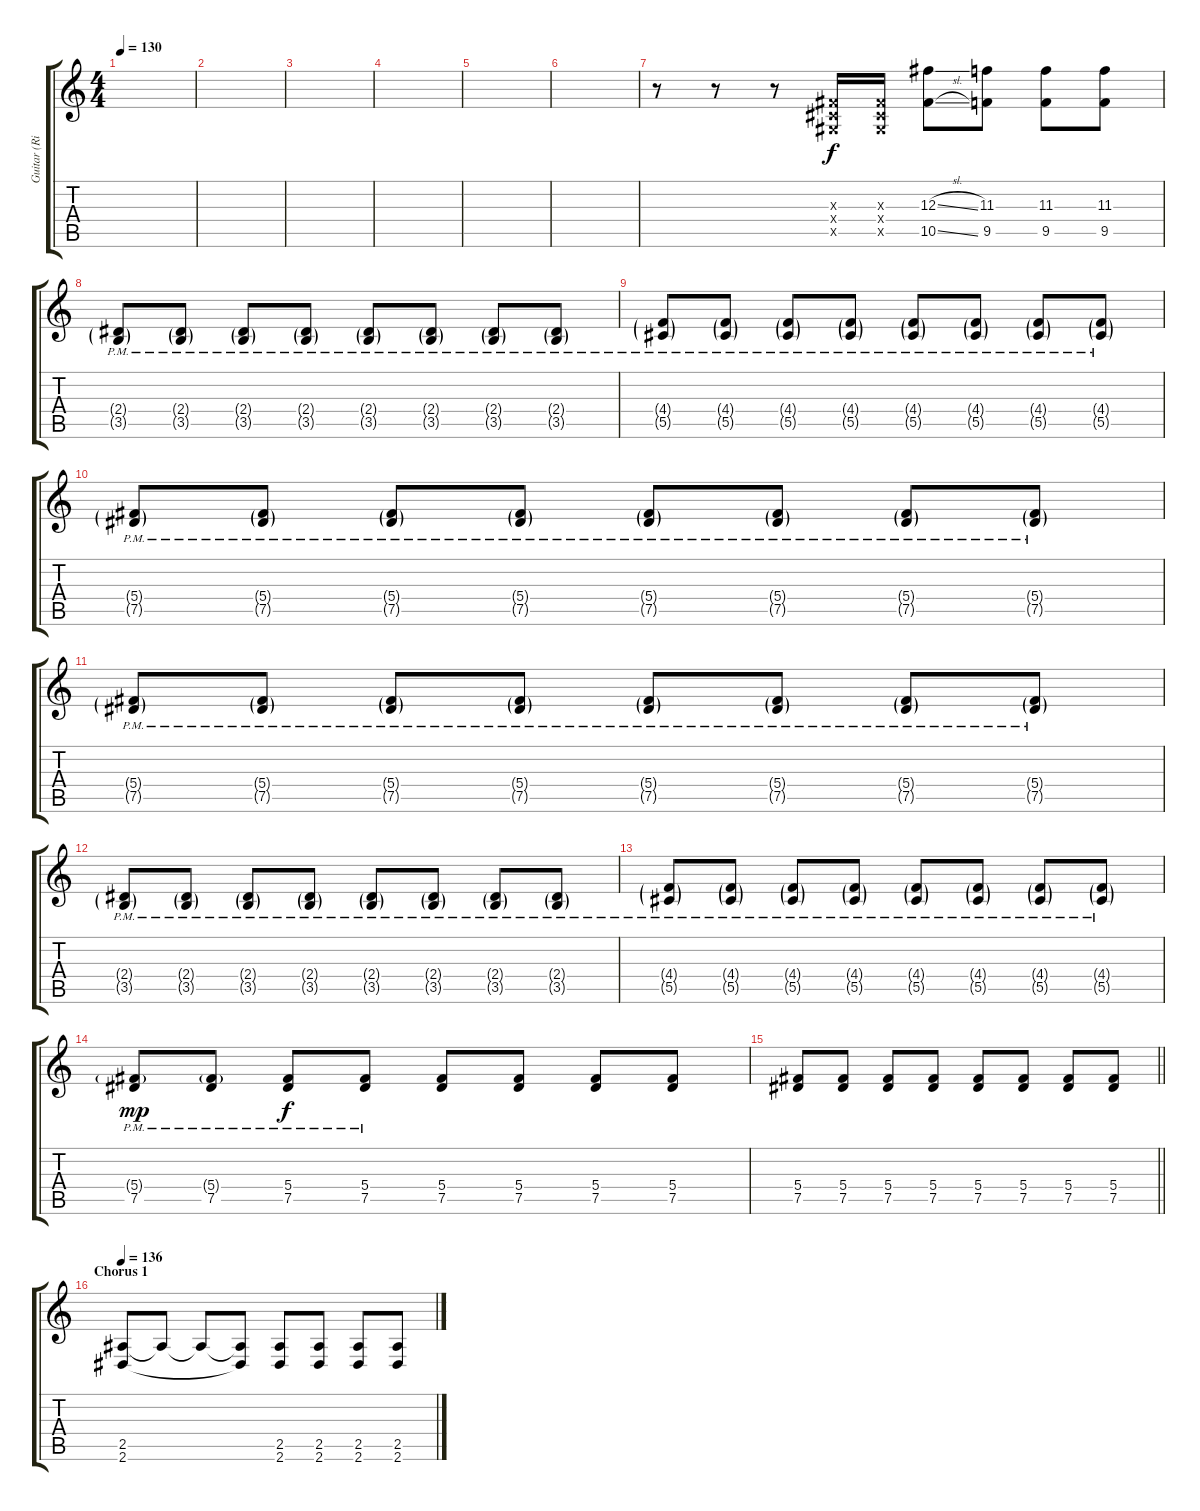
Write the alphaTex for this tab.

\track ("Guitar (Ric)" "Guitar (Ri") {instrument distortionguitar}
\staff {score tabs}
\tuning (Eb4 Bb3 Gb3 Db3 Ab2 Db2) {hide}
\ts (4 4)
\tempo 130
\clef g2
\ks c
|
|
|
|
|
|
r.8 r.8 r.8 (0.3{x} 0.4{x} 0.5{x}).16 (0.3{x} 0.4{x} 0.5{x}).16 (12.3{sl} 10.5{sl}).8 (11.3 9.5).8 (11.3 9.5).8 (11.3 9.5).8 |
(2.4{g pm} 3.5{g pm}).8 (2.4{g pm} 3.5{g pm}).8 (2.4{g pm} 3.5{g pm}).8 (2.4{g pm} 3.5{g pm}).8 (2.4{g pm} 3.5{g pm}).8 (2.4{g pm} 3.5{g pm}).8 (2.4{g pm} 3.5{g pm}).8 (2.4{g pm} 3.5{g pm}).8 |
(4.4{g pm} 5.5{g pm}).8 (4.4{g pm} 5.5{g pm}).8 (4.4{g pm} 5.5{g pm}).8 (4.4{g pm} 5.5{g pm}).8 (4.4{g pm} 5.5{g pm}).8 (4.4{g pm} 5.5{g pm}).8 (4.4{g pm} 5.5{g pm}).8 (4.4{g pm} 5.5{g pm}).8 |
(5.4{g pm} 7.5{g pm}).8 (5.4{g pm} 7.5{g pm}).8 (5.4{g pm} 7.5{g pm}).8 (5.4{g pm} 7.5{g pm}).8 (5.4{g pm} 7.5{g pm}).8 (5.4{g pm} 7.5{g pm}).8 (5.4{g pm} 7.5{g pm}).8 (5.4{g pm} 7.5{g pm}).8 |
(5.4{g pm} 7.5{g pm}).8 (5.4{g pm} 7.5{g pm}).8 (5.4{g pm} 7.5{g pm}).8 (5.4{g pm} 7.5{g pm}).8 (5.4{g pm} 7.5{g pm}).8 (5.4{g pm} 7.5{g pm}).8 (5.4{g pm} 7.5{g pm}).8 (5.4{g pm} 7.5{g pm}).8 |
(2.4{g pm} 3.5{g pm}).8 (2.4{g pm} 3.5{g pm}).8 (2.4{g pm} 3.5{g pm}).8 (2.4{g pm} 3.5{g pm}).8 (2.4{g pm} 3.5{g pm}).8 (2.4{g pm} 3.5{g pm}).8 (2.4{g pm} 3.5{g pm}).8 (2.4{g pm} 3.5{g pm}).8 |
(4.4{g pm} 5.5{g pm}).8 (4.4{g pm} 5.5{g pm}).8 (4.4{g pm} 5.5{g pm}).8 (4.4{g pm} 5.5{g pm}).8 (4.4{g pm} 5.5{g pm}).8 (4.4{g pm} 5.5{g pm}).8 (4.4{g pm} 5.5{g pm}).8 (4.4{g pm} 5.5{g pm}).8 |
(5.4{g} 7.5{pm}).8{dy mp} (5.4{g} 7.5{pm}).8 (5.4{pm} 7.5{pm}).8{dy f} (5.4{pm} 7.5{pm}).8 (5.4 7.5).8 (5.4 7.5).8 (5.4 7.5).8 (5.4 7.5).8 |
\barLineRight lightlight
(5.4 7.5).8 (5.4 7.5).8 (5.4 7.5).8 (5.4 7.5).8 (5.4 7.5).8 (5.4 7.5).8 (5.4 7.5).8 (5.4 7.5).8 |
\section ("" "Chorus 1")
\tempo 136
(2.5 2.6).8 2.5{t}.8 2.5{t}.8 (2.5{t} 2.6{t}).8 (2.5 2.6).8 (2.5 2.6).8 (2.5 2.6).8 (2.5 2.6).8
